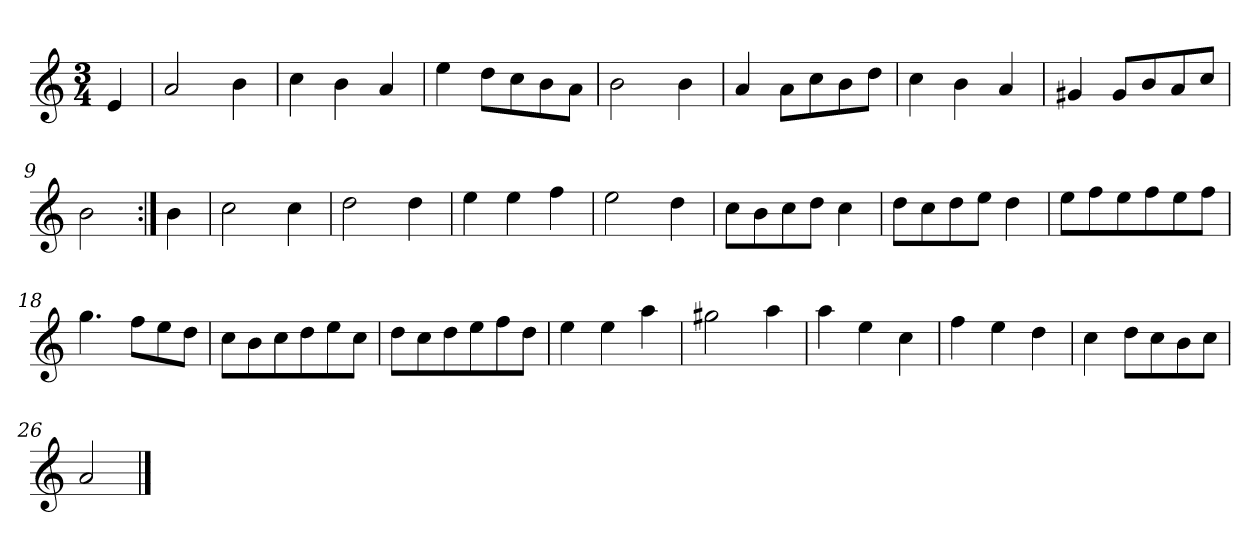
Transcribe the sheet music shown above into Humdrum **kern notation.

**kern
*part1
*staff1
*clefG2
*k[]
*M3/4
=1
4e/
=2
2a/
4b\
=3
4cc\
4b\
4a/
=4
4ee\
8dd\L
8cc\
8b\
8a\J
=5
2b\
4b\
=6
4a/
8a\L
8cc\
8b\
8dd\J
=7
4cc\
4b\
4a/
=8
4g#X/
8g#/L
8b/
8a/
8cc/J
=9
2b\
=10:|!
4b\
=11
2cc\
4cc\
=12
2dd\
4dd\
=13
4ee\
4ee\
4ff\
=14
2ee\
4dd\
!!LO:LB:g=z
=15
8cc\L
8b\
8cc\
8dd\J
4cc\
=16
8dd\L
8cc\
8dd\
8ee\J
4dd\
=17
8ee\L
8ff\
8ee\
8ff\
8ee\
8ff\J
=18
4.gg\
8ff\L
8ee\
8dd\J
=19
8cc\L
8b\
8cc\
8dd\
8ee\
8cc\J
=20
8dd\L
8cc\
8dd\
8ee\
8ff\
8dd\J
=21
4ee\
4ee\
4aa\
=22
2gg#X\
4aa\
=23
4aa\
4ee\
4cc\
=24
4ff\
4ee\
4dd\
!!LO:LB:g=z
=25
4cc\
8dd\L
8cc\
8b\
8cc\J
=26
2a/
==
*-
